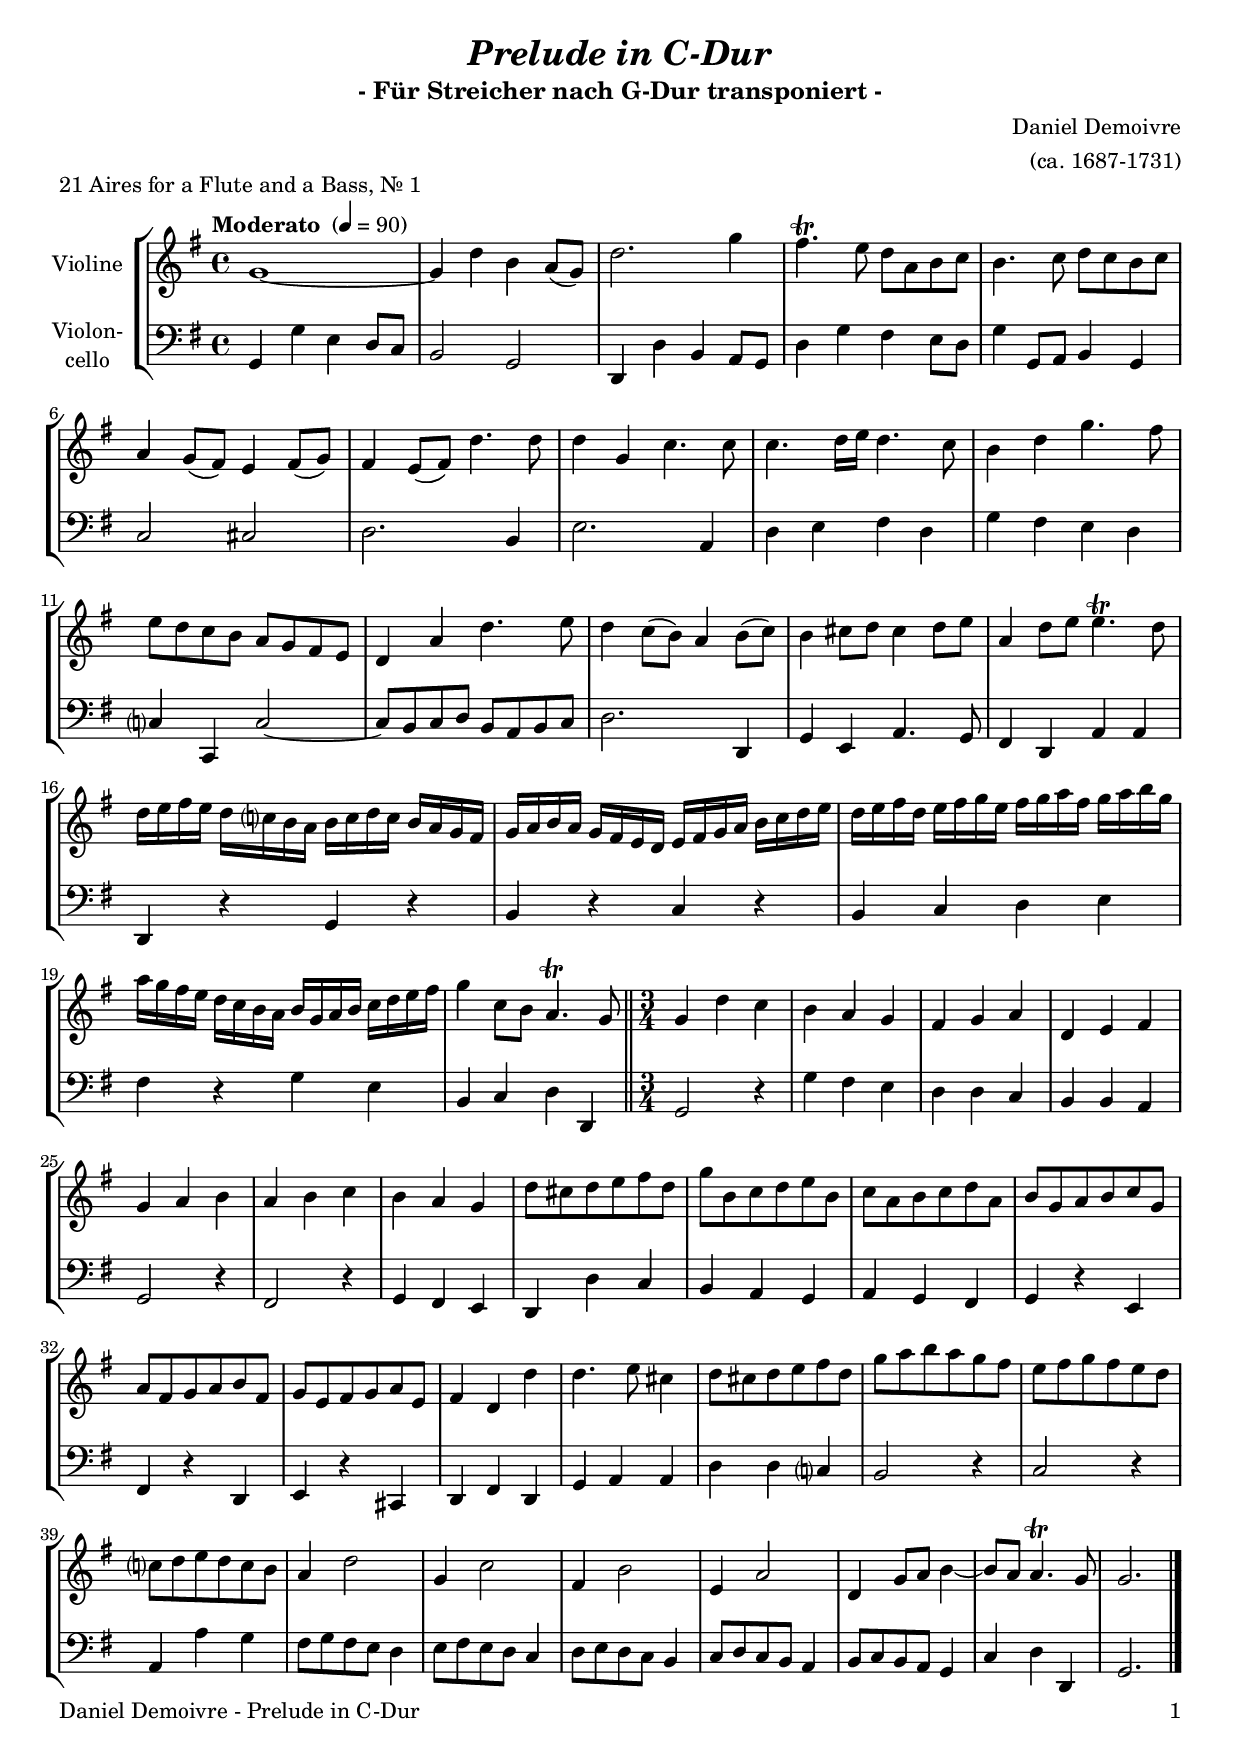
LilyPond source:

\version "2.18.2"
\include "deutsch.ly"
  
#(set-global-staff-size 19)

\header {
  title     = \markup \bold \italic "Prelude in C-Dur"
  subtitle  = "- Für Streicher nach G-Dur transponiert -"
  composer  = "Daniel Demoivre"
  arranger  = "(ca. 1687-1731)"
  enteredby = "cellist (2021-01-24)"
  piece     = "21 Aires for a Flute and a Bass, Nr. 1"
}

voiceconsts = {
  \key c \major
  \time 4/4
  \clef "treble"
%  \numericTimeSignature
  % Set default beaming for all staves
%  \set Timing.beamExceptions = #'()
%  \set Timing.baseMoment     = #(ly:make-moment 1 4)
%  \set Timing.beatStructure  = #'(1 1 1)
  \tempo "Moderato " 4=90
}

mivl = "violin"
%miba = "pizzicato strings"
miba = "cello"

va = \relative c'' {
  \voiceconsts

  c1~
  c4 g' e d8( c)
  g'2. c4
  h4.\trill a8 g d e f
  e4. f8 g f e f

  d4 c8( h) a4 h8( c)
  h4 a8( h) g'4. g8
  g4 c, f4. f8
  f4. g16 a g4. f8

  e4 g c4. h8
  a g f e d c h a
  g4 d' g4. a8
  g4 f8( e) d4 e8( f)

  e4 fis8 g fis4 g8 a
  d,4 g8 a a4.\trill g8
  g16 a h a g f? e d e f g f e d c h

  c d e d c h a g a h c d e f g a
  g a h g a h c a h c d h c d e c

  d c h a g f e d e c d e f g a h
  c4 f,8 e d4.\trill c8 \bar "||" \time 3/4
  c4 g' f

  e d c
  h c d
  g, a h
  c d e
  d e f

  e d c
  g'8 fis g a h g
  c e, f g a e
  f d e f g d
  e c d e f c

  d h c d e h
  c a h c d a
  h4 g g'
  g4. a8 fis4
  g8 fis g a h g

  c d e d c h
  a h c h a g
  f? g a g f e
  d4 g2
  c,4 f2

  h,4 e2
  a,4 d2
  g,4 c8 d e4~
  e8 d d4.\trill c8
  c2. \bar "|."
}

vb = \relative c {
  \voiceconsts
  \clef "bass"

  c4 c' a g8 f
  e2 c
  g4 g' e d8 c
  g'4 c h a8 g
  c4 c,8 d e4 c

  f2 fis
  g2. e4
  a2. d,4
  g a h g
  c h a g
  f? f, f'2~

  f8 e f g e d e f
  g2. g,4
  c a d4. c8
  h4 g d' d
  g, r c r
  e r f r

  e f g a
  h r c a
  e f g g, \bar "||" \time 3/4
  c2 r4
  c' h a
  g g f
  e e d

  c2 r4
  h2 r4
  c h a
  g g' f
  e d c
  d c h
  c r a
  h r g

  a r fis
  g h g
  c d d
  g g f?
  e2 r4
  f2 r4
  d d' c
  h8 c h a g4

  a8 h a g f4
  g8 a g f e4
  f8 g f e d4
  e8 f e d c4
  f g g,
  c2. \bar "|."
}


music = \new StaffGroup <<
      \new Staff {
	\set Staff.midiInstrument = \mivl
	\set Staff.instrumentName = \markup \center-column { "Violine" }
	\transpose c g, { \va }
      }

      \new Staff {
	\set Staff.midiInstrument = \miba
	\set Staff.instrumentName = \markup \center-column { "Violon-" "cello" }
	\transpose c g, { \vb }
      }
>>

\book {
   \paper {
    print-page-number = ##t
    print-first-page-number = ##t
    ragged-last-bottom = ##f
    oddHeaderMarkup = \markup \null
    evenHeaderMarkup = \markup \null
    oddFooterMarkup = \markup {
      \fill-line {
        \on-the-fly #print-page-number-check-first
        "Daniel Demoivre - Prelude in C-Dur" \fromproperty #'page:page-number-string
      }
    }
    evenFooterMarkup = \oddFooterMarkup
  } \score {
    \music
    \layout {}
  }

  \score {
    \unfoldRepeats \music

    \midi {
      \context {
        \Score
      }
    }
  }
}